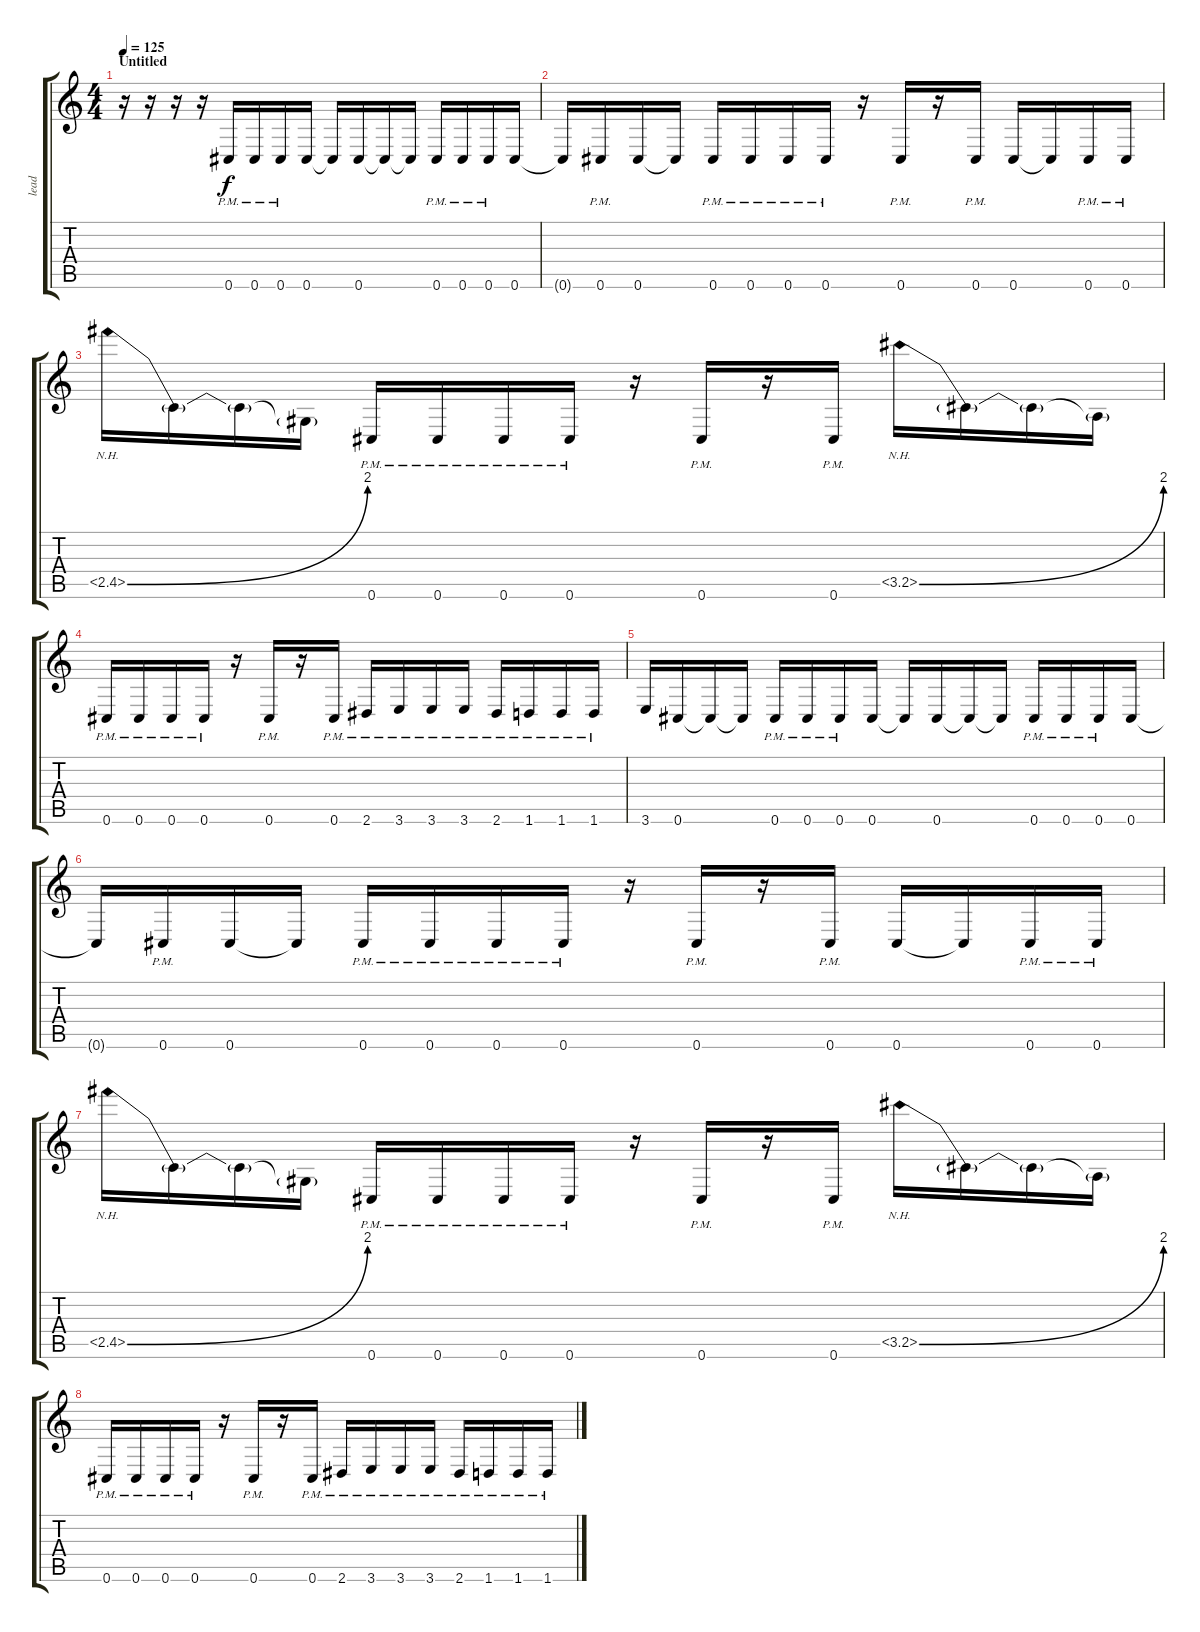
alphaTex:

\track ("lead" "lead") {instrument distortionguitar}
\staff {score tabs}
\tuning (Db4 Ab3 E3 B2 Gb2 Db2) {hide}
\ts (4 4)
\section ("" "Untitled")
\tempo 125
\clef g2
\ks c
r.16{dy f} r.16 r.16 r.16 0.6{pm}.16 0.6{pm}.16 0.6{pm}.16 0.6.16 0.6{t}.16 0.6.16 0.6{t}.16 0.6{t}.16 0.6{pm}.16 0.6{pm}.16 0.6{pm}.16 0.6.16 |
0.6{t}.16 0.6{pm}.16 0.6.16 0.6{t}.16 0.6{pm}.16 0.6{pm}.16 0.6{pm}.16 0.6{pm}.16 r.16 0.6{pm}.16 r.16 0.6{pm}.16 0.6.16 0.6{t}.16 0.6{pm}.16 0.6{pm}.16 |
2.5{be (bend 0 0 60 8) nh}.16 2.5{t}.16 2.5{t}.16 2.5{t}.16 0.6{pm}.16 0.6{pm}.16 0.6{pm}.16 0.6{pm}.16 r.16 0.6{pm}.16 r.16 0.6{pm}.16 3.5{be (bend 0 0 60 8) nh}.16 3.5{t}.16 3.5{t}.16 3.5{t}.16 |
0.6{pm}.16 0.6{pm}.16 0.6{pm}.16 0.6{pm}.16 r.16 0.6{pm}.16 r.16 0.6{pm}.16 2.6{pm}.16 3.6{pm}.16 3.6{pm}.16 3.6{pm}.16 2.6{pm}.16 1.6{pm}.16 1.6{pm}.16 1.6{pm}.16 |
3.6.16 0.6.16 0.6{t}.16 0.6{t}.16 0.6{pm}.16 0.6{pm}.16 0.6{pm}.16 0.6.16 0.6{t}.16 0.6.16 0.6{t}.16 0.6{t}.16 0.6{pm}.16 0.6{pm}.16 0.6{pm}.16 0.6.16 |
0.6{t}.16 0.6{pm}.16 0.6.16 0.6{t}.16 0.6{pm}.16 0.6{pm}.16 0.6{pm}.16 0.6{pm}.16 r.16 0.6{pm}.16 r.16 0.6{pm}.16 0.6.16 0.6{t}.16 0.6{pm}.16 0.6{pm}.16 |
2.5{be (bend 0 0 60 8) nh}.16 2.5{t}.16 2.5{t}.16 2.5{t}.16 0.6{pm}.16 0.6{pm}.16 0.6{pm}.16 0.6{pm}.16 r.16 0.6{pm}.16 r.16 0.6{pm}.16 3.5{be (bend 0 0 60 8) nh}.16 3.5{t}.16 3.5{t}.16 3.5{t}.16 |
0.6{pm}.16 0.6{pm}.16 0.6{pm}.16 0.6{pm}.16 r.16 0.6{pm}.16 r.16 0.6{pm}.16 2.6{pm}.16 3.6{pm}.16 3.6{pm}.16 3.6{pm}.16 2.6{pm}.16 1.6{pm}.16 1.6{pm}.16 1.6{pm}.16
